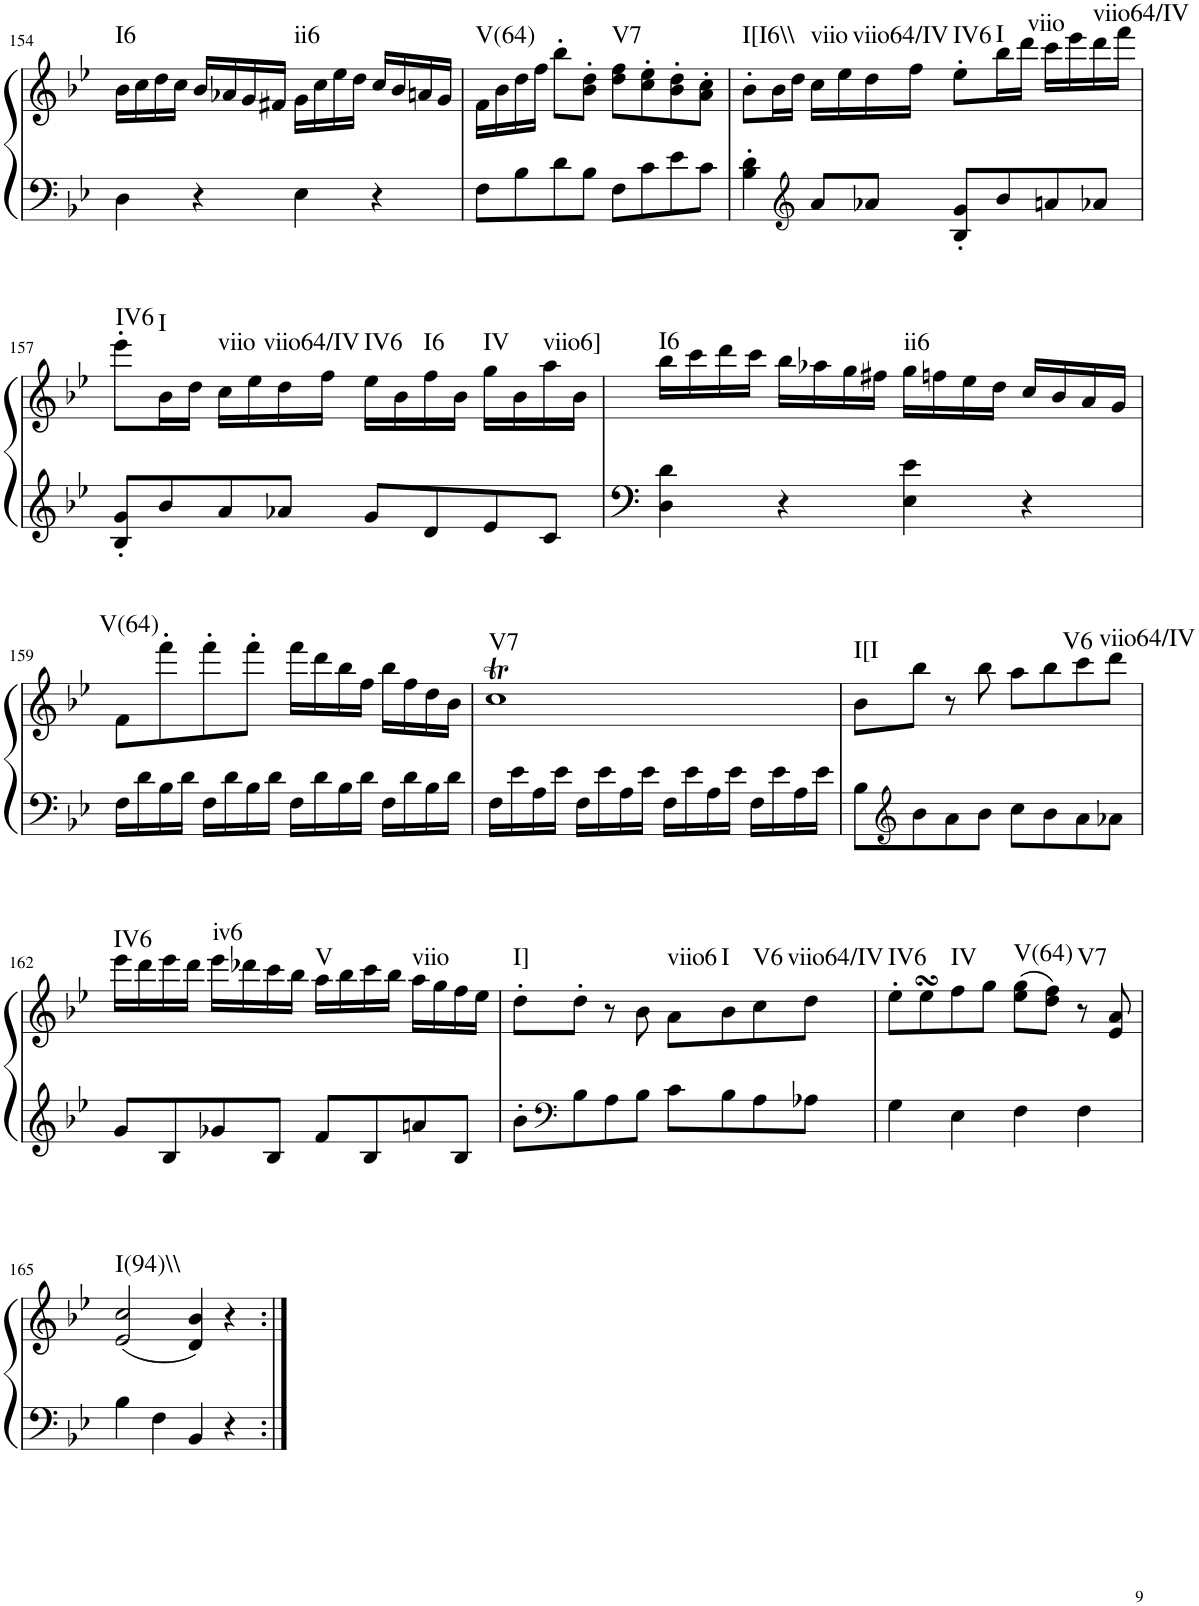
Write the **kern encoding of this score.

**kern	**kern	**harte
*part1	*part1	*part1
*staff2	*staff1	*
*I"Piano, Piano right	*	*
*I'Pno.	*	*
!!LO:PB:g=z
*clefF4	*clefG2	*
*k[b-e-]	*k[b-e-]	*
*M4/4	*M4/4	*
*met(c)	*met(c)	*
=154	=154	=154
!	!	!LO:H:kt=I6
4D\	16b-\LL	N
.	16cc\	.
.	16dd\	.
.	16cc\JJ	.
4r	16b-/LL	.
.	16a-X/	.
.	16g/	.
.	16f#X/JJ	.
!	!	!LO:H:kt=ii6
4E-\	16g\LL	N
.	16cc\	.
.	16ee-\	.
.	16dd\JJ	.
4r	16cc/LL	.
.	16b-/	.
.	16an/	.
.	16g/JJ	.
=155	=155	=155
!	!	!LO:H:kt=V(64)
8F\L	16f\LL	N
.	16b-\	.
8B-\	16dd\	.
.	16ff\JJ	.
8d\	8bb-'\L	.
8B-\J	8b-\' 8dd\'J	.
!	!	!LO:H:kt=V7
8F\L	8dd\ 8ff\L	N
8c\	8cc\' 8ee-\'	.
8e-\	8b-\' 8dd\'	.
8c\J	8a\' 8cc\'J	.
=156	=156	=156
!	!	!LO:H:kt=I[I6\\
4B-\' 4d\'	8b-'\L	N
.	16b-\L	.
.	16dd\JJ	.
*clefG2	*	*
!	!	!LO:H:kt=viio
8a/L	16cc\LL	N
.	16ee-\	.
!	!	!LO:H:kt=viio64/IV
8a-X/J	16dd\	N
.	16ff\JJ	.
!	!	!LO:H:kt=IV6
8B-/' 8g/'L	8ee-'\L	N
!	!	!LO:H:kt=I
8b-/	16bb-\L	N
.	16ddd\JJ	.
!	!	!LO:H:kt=viio
8an/	16ccc\LL	N
.	16eee-\	.
!	!	!LO:H:kt=viio64/IV
8a-X/J	16ddd\	N
.	16fff\JJ	.
!!LO:LB:g=z
=157	=157	=157
!	!	!LO:H:kt=IV6
8B-/' 8g/'L	8eee-'\L	N
!	!	!LO:H:kt=I
8b-/	16b-\L	N
.	16dd\JJ	.
!	!	!LO:H:kt=viio
8a/	16cc\LL	N
.	16ee-\	.
!	!	!LO:H:kt=viio64/IV
8a-X/J	16dd\	N
.	16ff\JJ	.
!	!	!LO:H:kt=IV6
8g/L	16ee-\LL	N
.	16b-\	.
!	!	!LO:H:kt=I6
8d/	16ff\	N
.	16b-\JJ	.
!	!	!LO:H:kt=IV
8e-/	16gg\LL	N
.	16b-\	.
!	!	!LO:H:kt=viio6]
8c/J	16aa\	N
.	16b-\JJ	.
=158	=158	=158
!	!	!LO:H:kt=I6
4D\ 4d\	16bb-\LL	N
.	16ccc\	.
.	16ddd\	.
.	16ccc\JJ	.
4r	16bb-\LL	.
.	16aa-X\	.
.	16gg\	.
.	16ff#X\JJ	.
!	!	!LO:H:kt=ii6
4E-\ 4e-\	16gg\LL	N
.	16ffn\	.
.	16ee-\	.
.	16dd\JJ	.
4r	16cc/LL	.
.	16b-/	.
.	16a/	.
.	16g/JJ	.
!!LO:LB:g=z
=159	=159	=159
!	!	!LO:H:kt=V(64)
16F\LL	8f\L	N
16d\	.	.
16B-\	8fff'\	.
16d\JJ	.	.
16F\LL	8fff'\	.
16d\	.	.
16B-\	8fff'\J	.
16d\JJ	.	.
16F\LL	16fff\LL	.
16d\	16ddd\	.
16B-\	16bb-\	.
16d\JJ	16ff\JJ	.
16F\LL	16bb-\LL	.
16d\	16ff\	.
16B-\	16dd\	.
16d\JJ	16b-\JJ	.
=160	=160	=160
!	!	!LO:H:kt=V7
16F\LL	1ccT	N
16e-\	.	.
16A\	.	.
16e-\JJ	.	.
16F\LL	.	.
16e-\	.	.
16A\	.	.
16e-\JJ	.	.
16F\LL	.	.
16e-\	.	.
16A\	.	.
16e-\JJ	.	.
16F\LL	.	.
16e-\	.	.
16A\	.	.
16e-\JJ	.	.
=161	=161	=161
!	!	!LO:H:kt=I[I
8B-\L	8b-\L	N
*clefG2	*	*
8b-\	8bb-\J	.
8a\	8r	.
8b-\J	8bb-\	.
8cc\L	8aa\L	.
8b-\	8bb-\	.
!	!	!LO:H:kt=V6
8a\	8ccc\	N
!	!	!LO:H:kt=viio64/IV
8a-X\J	8ddd\J	N
!!LO:LB:g=z
=162	=162	=162
!	!	!LO:H:kt=IV6
8g/L	16eee-\LL	N
.	16ddd\	.
8B-/	16eee-\	.
.	16ddd\JJ	.
!	!	!LO:H:kt=iv6
8g-X/	16eee-\LL	N
.	16ddd-X\	.
8B-/J	16ccc\	.
.	16bb-\JJ	.
!	!	!LO:H:kt=V
8f/L	16aa\LL	N
.	16bb-\	.
8B-/	16ccc\	.
.	16bb-\JJ	.
!	!	!LO:H:kt=viio
8an/	16aa\LL	N
.	16gg\	.
8B-/J	16ff\	.
.	16ee-\JJ	.
=163	=163	=163
!	!	!LO:H:kt=I]
8b-'\L	8dd'\L	N
*clefF4	*	*
8B-\	8dd'\J	.
8A\	8r	.
8B-\J	8b-\	.
!	!	!LO:H:kt=viio6
8c\L	8a\L	N
!	!	!LO:H:kt=I
8B-\	8b-\	N
!	!	!LO:H:kt=V6
8A\	8cc\	N
!	!	!LO:H:kt=viio64/IV
8A-X\J	8dd\J	N
=164	=164	=164
!	!	!LO:H:kt=IV6
4G\	8ee-'\L	N
.	8ee-sSSs\	.
!	!	!LO:H:kt=IV
4E-\	8ff\	N
.	8gg\J	.
!	!	!LO:H:kt=V(64)
4F\	(8ee-\ 8gg\L	N
.	8dd\ 8ff\J)	.
!	!	!LO:H:kt=V7
4F\	8r	N
.	8e-/ 8a/	.
!!LO:LB:g=z
=165	=165	=165
!	!	!LO:H:kt=I(94)\\
4B-\	(2e-/ 2cc/	N
4F\	.	.
4BB-/	4d/ 4b-/)	.
4r	4r	.
=:|!	=:|!	=:|!
*-	*-	*-
